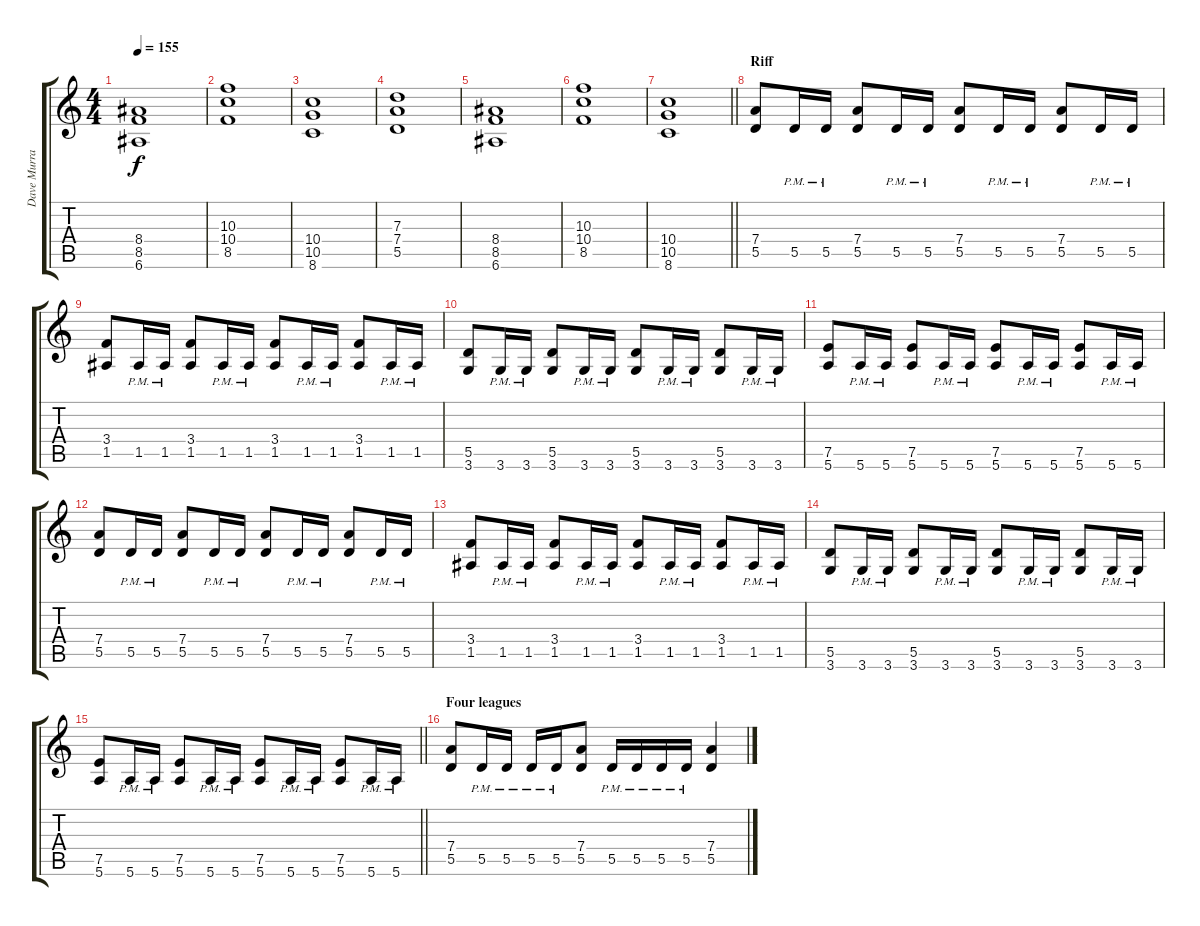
\track ("Dave Murray" "Dave Murra") {instrument acousticguitarsteel}
\staff {score tabs}
\tuning (E4 B3 G3 D3 A2 E2) {hide}
\ts (4 4)
\tempo 155
\clef g2
\ks c
(8.4 8.5 6.6).1{dy f} |
(10.3 10.4 8.5).1 |
(10.4 10.5 8.6).1 |
(7.3 7.4 5.5).1 |
(8.4 8.5 6.6).1 |
(10.3 10.4 8.5).1 |
\barLineRight lightlight
(10.4 10.5 8.6).1 |
\section ("" "Riff")
(7.4 5.5).8 5.5{pm}.16 5.5{pm}.16 (7.4 5.5).8 5.5{pm}.16 5.5{pm}.16 (7.4 5.5).8 5.5{pm}.16 5.5{pm}.16 (7.4 5.5).8 5.5{pm}.16 5.5{pm}.16 |
(3.4 1.5).8 1.5{pm}.16 1.5{pm}.16 (3.4 1.5).8 1.5{pm}.16 1.5{pm}.16 (3.4 1.5).8 1.5{pm}.16 1.5{pm}.16 (3.4 1.5).8 1.5{pm}.16 1.5{pm}.16 |
(5.5 3.6).8 3.6{pm}.16 3.6{pm}.16 (5.5 3.6).8 3.6{pm}.16 3.6{pm}.16 (5.5 3.6).8 3.6{pm}.16 3.6{pm}.16 (5.5 3.6).8 3.6{pm}.16 3.6{pm}.16 |
(7.5 5.6).8 5.6{pm}.16 5.6{pm}.16 (7.5 5.6).8 5.6{pm}.16 5.6{pm}.16 (7.5 5.6).8 5.6{pm}.16 5.6{pm}.16 (7.5 5.6).8 5.6{pm}.16 5.6{pm}.16 |
(7.4 5.5).8 5.5{pm}.16 5.5{pm}.16 (7.4 5.5).8 5.5{pm}.16 5.5{pm}.16 (7.4 5.5).8 5.5{pm}.16 5.5{pm}.16 (7.4 5.5).8 5.5{pm}.16 5.5{pm}.16 |
(3.4 1.5).8 1.5{pm}.16 1.5{pm}.16 (3.4 1.5).8 1.5{pm}.16 1.5{pm}.16 (3.4 1.5).8 1.5{pm}.16 1.5{pm}.16 (3.4 1.5).8 1.5{pm}.16 1.5{pm}.16 |
(5.5 3.6).8 3.6{pm}.16 3.6{pm}.16 (5.5 3.6).8 3.6{pm}.16 3.6{pm}.16 (5.5 3.6).8 3.6{pm}.16 3.6{pm}.16 (5.5 3.6).8 3.6{pm}.16 3.6{pm}.16 |
\barLineRight lightlight
(7.5 5.6).8 5.6{pm}.16 5.6{pm}.16 (7.5 5.6).8 5.6{pm}.16 5.6{pm}.16 (7.5 5.6).8 5.6{pm}.16 5.6{pm}.16 (7.5 5.6).8 5.6{pm}.16 5.6{pm}.16 |
\section ("" "Four leagues")
(7.4 5.5).8 5.5{pm}.16 5.5{pm}.16 5.5{pm}.16 5.5{pm}.16 (7.4 5.5).8 5.5{pm}.16 5.5{pm}.16 5.5{pm}.16 5.5{pm}.16 (7.4 5.5).4
